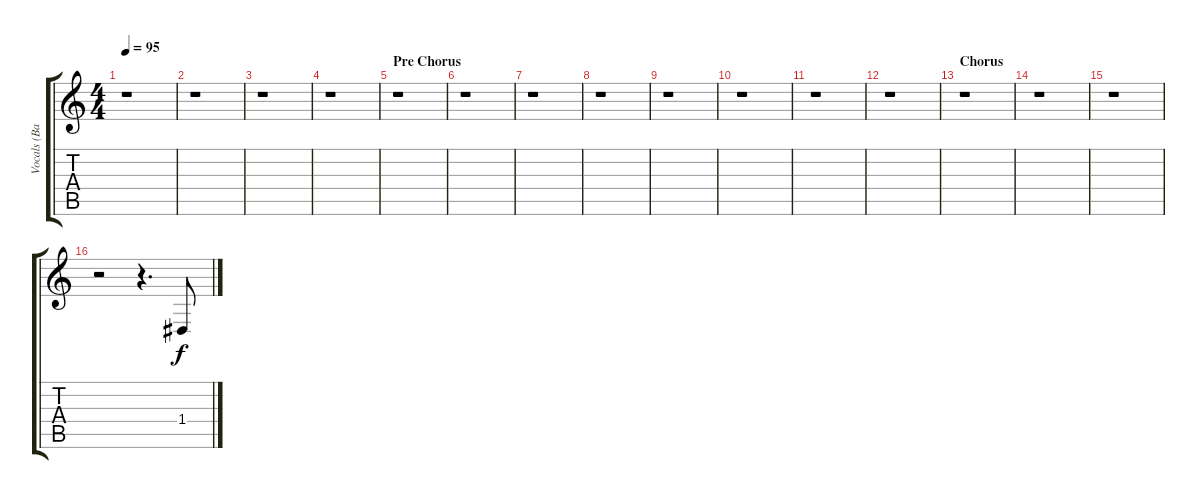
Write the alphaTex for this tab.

\track ("Vocals (Back)" "Vocals (Ba") {instrument trumpet}
\staff {score tabs}
\tuning (E4 B3 G3 D3 A2 E2) {hide}
\ts (4 4)
\tempo 95
\clef g2
\ks c
r.1{dy f} |
r.1 |
r.1 |
r.1 |
\section ("" "Pre Chorus")
r.1 |
r.1 |
r.1 |
r.1 |
r.1 |
r.1 |
r.1 |
r.1 |
\section ("" "Chorus")
r.1 |
r.1 |
r.1 |
r.2 r.4{d} 1.4.8
